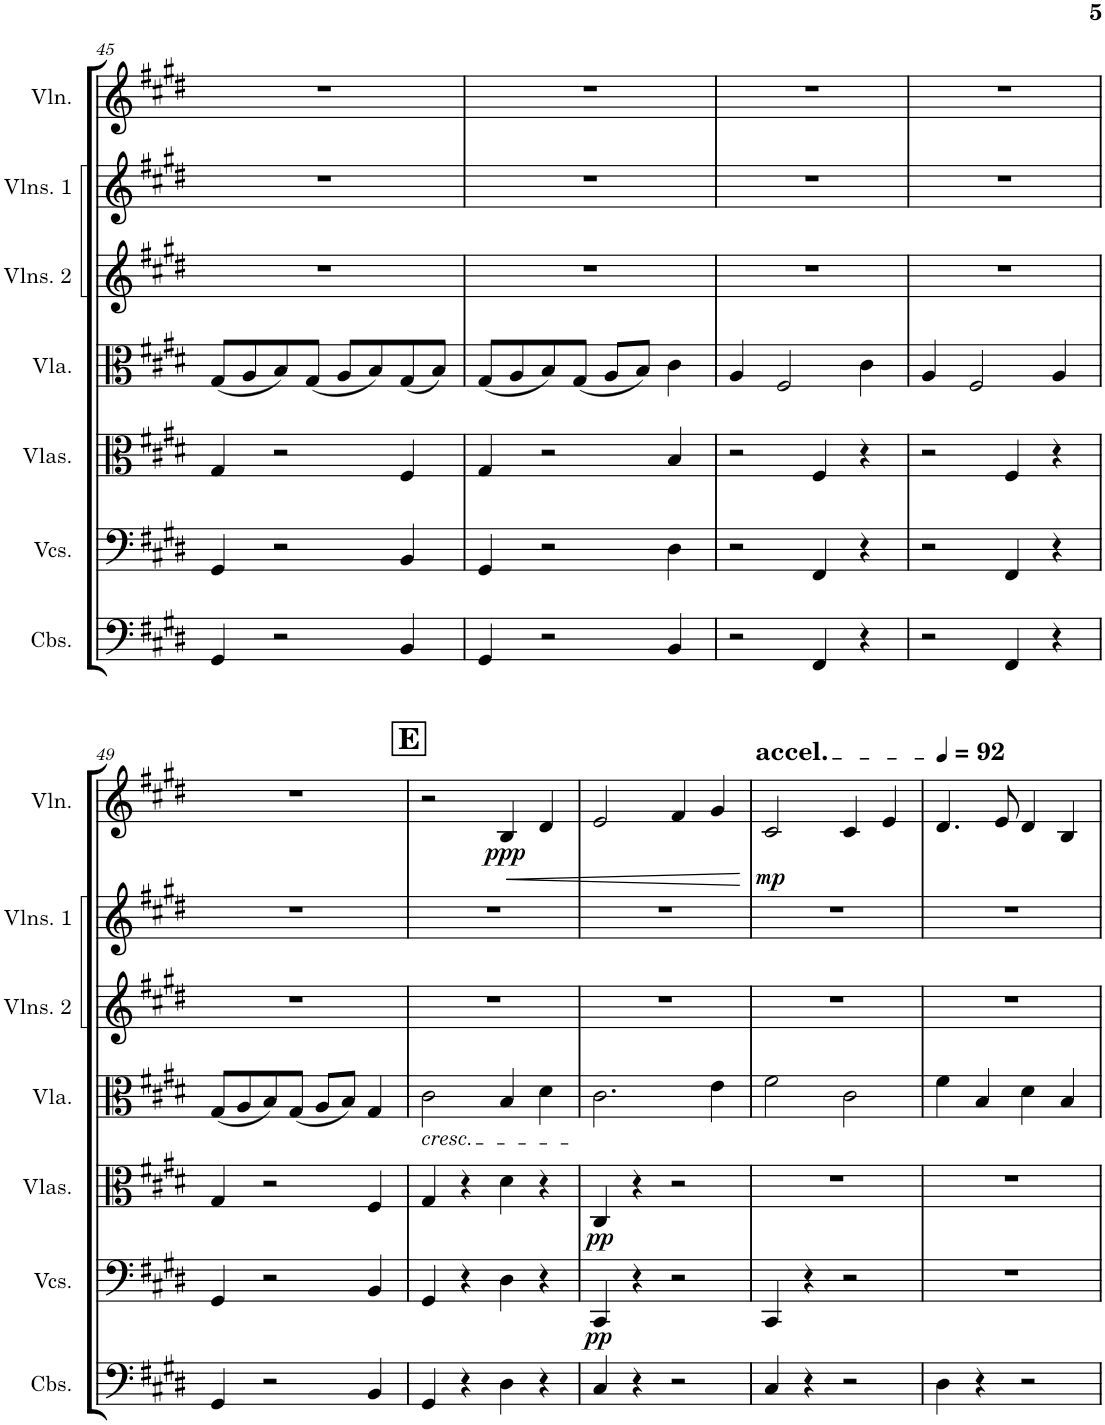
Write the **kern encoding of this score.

**kern	**kern	**dynam	**kern	**dynam	**kern	**kern	**kern	**kern	**dynam
*part7	*part6	*part6	*part5	*part5	*part4	*part3	*part2	*part1	*part1
*staff7	*staff6	*staff6	*staff5	*staff5	*staff4	*staff3	*staff2	*staff1	*staff1
*I"Contrabasses	*I"Violoncellos	*	*I"Violas	*	*I"Viola	*I"Violins 2	*I"Violins 1	*I"Violin	*
*I'Cbs.	*I'Vcs.	*	*I'Vlas.	*	*I'Vla.	*I'Vlns. 2	*I'Vlns. 1	*I'Vln.	*
!!LO:PB:g=z
*clefF4	*clefF4	*	*clefC3	*	*clefC3	*clefG2	*clefG2	*clefG2	*
*Trd7c12	*	*	*	*	*	*	*	*	*
*k[f#c#g#d#]	*k[f#c#g#d#]	*	*k[f#c#g#d#]	*	*k[f#c#g#d#]	*k[f#c#g#d#]	*k[f#c#g#d#]	*k[f#c#g#d#]	*
*M4/4	*M4/4	*	*M4/4	*	*M4/4	*M4/4	*M4/4	*M4/4	*
=45	=45	=45	=45	=45	=45	=45	=45	=45	=45
4GG#/	4GG#/	.	4G#/	.	(8G#/L	1r	1r	1r	.
.	.	.	.	.	8A/	.	.	.	.
2r	2r	.	2r	.	8B/)	.	.	.	.
.	.	.	.	.	(8G#/J	.	.	.	.
.	.	.	.	.	8A/L	.	.	.	.
.	.	.	.	.	8B/)	.	.	.	.
4BB/	4BB/	.	4F#/	.	(8G#/	.	.	.	.
.	.	.	.	.	8B/J)	.	.	.	.
=46	=46	=46	=46	=46	=46	=46	=46	=46	=46
4GG#/	4GG#/	.	4G#/	.	(8G#/L	1r	1r	1r	.
.	.	.	.	.	8A/	.	.	.	.
2r	2r	.	2r	.	8B/)	.	.	.	.
.	.	.	.	.	(8G#/J	.	.	.	.
.	.	.	.	.	8A/L	.	.	.	.
.	.	.	.	.	8B/J)	.	.	.	.
4BB/	4D#\	.	4B/	.	4c#\	.	.	.	.
=47	=47	=47	=47	=47	=47	=47	=47	=47	=47
2r	2r	.	2r	.	4A/	1r	1r	1r	.
.	.	.	.	.	2F#/	.	.	.	.
4FF#/	4FF#/	.	4F#/	.	.	.	.	.	.
4r	4r	.	4r	.	4c#\	.	.	.	.
=48	=48	=48	=48	=48	=48	=48	=48	=48	=48
2r	2r	.	2r	.	4A/	1r	1r	1r	.
.	.	.	.	.	2F#/	.	.	.	.
4FF#/	4FF#/	.	4F#/	.	.	.	.	.	.
4r	4r	.	4r	.	4A/	.	.	.	.
!!LO:LB:g=z
=49	=49	=49	=49	=49	=49	=49	=49	=49	=49
4GG#/	4GG#/	.	4G#/	.	(8G#/L	1r	1r	1r	.
.	.	.	.	.	8A/	.	.	.	.
2r	2r	.	2r	.	8B/)	.	.	.	.
.	.	.	.	.	(8G#/J	.	.	.	.
.	.	.	.	.	8A/L	.	.	.	.
.	.	.	.	.	8B/J)	.	.	.	.
4BB/	4BB/	.	4F#/	.	4G#/	.	.	.	.
!!LO:REH:place=s1:a:B:cj:fs=14:t=E
=50	=50	=50	=50	=50	=50	=50	=50	=50	=50
!	!	!	!	!	!LO:TX:b:i:t=cresc.	!	!	!	!
4GG#/	4GG#/	.	4G#/	.	2c#\	1r	1r	2r	.
4r	4r	.	4r	.	.	.	.	.	.
!	!	!	!	!	!	!	!	!	!LO:HP:b
!	!	!	!	!	!	!	!	!	!LO:DY:n=1:b
4D#\	4D#\	.	4d#\	.	4B/	.	.	4B/	< ppp
4r	4r	.	4r	.	4d#\	.	.	4d#/	.
=51	=51	=51	=51	=51	=51	=51	=51	=51	=51
!	!	!LO:DY:b	!	!LO:DY:b	!	!	!	!	!
4C#/	4CC#/	pp	4C#/	pp	2.c#\	1r	1r	2e/	.
4r	4r	.	4r	.	.	.	.	.	.
2r	2r	.	2r	.	.	.	.	4f#/	.
.	.	.	.	.	4e\	.	.	4g#/	.
.	.	.	.	.	.	.	.	.	[
=52	=52	=52	=52	=52	=52	=52	=52	=52	=52
!	!	!	!	!	!	!	!	!LO:TX:a:t=accel.	!
!	!	!	!	!	!	!	!	!	!LO:DY:b
4C#/	4CC#/	.	1r	.	2f#\	1r	1r	2c#/	mp
4r	4r	.	.	.	.	.	.	.	.
2r	2r	.	.	.	2c#\	.	.	4c#/	.
.	.	.	.	.	.	.	.	4e/	.
=53	=53	=53	=53	=53	=53	=53	=53	=53	=53
*	*	*	*	*	*	*	*	*MM92	*
4D#\	1r	.	1r	.	4f#\	1r	1r	4.d#/	.
4r	.	.	.	.	4B/	.	.	.	.
.	.	.	.	.	.	.	.	8e/	.
2r	.	.	.	.	4d#\	.	.	4d#/	.
.	.	.	.	.	4B/	.	.	4B/	.
=	=	=	=	=	=	=	=	=	=
*-	*-	*-	*-	*-	*-	*-	*-	*-	*-
